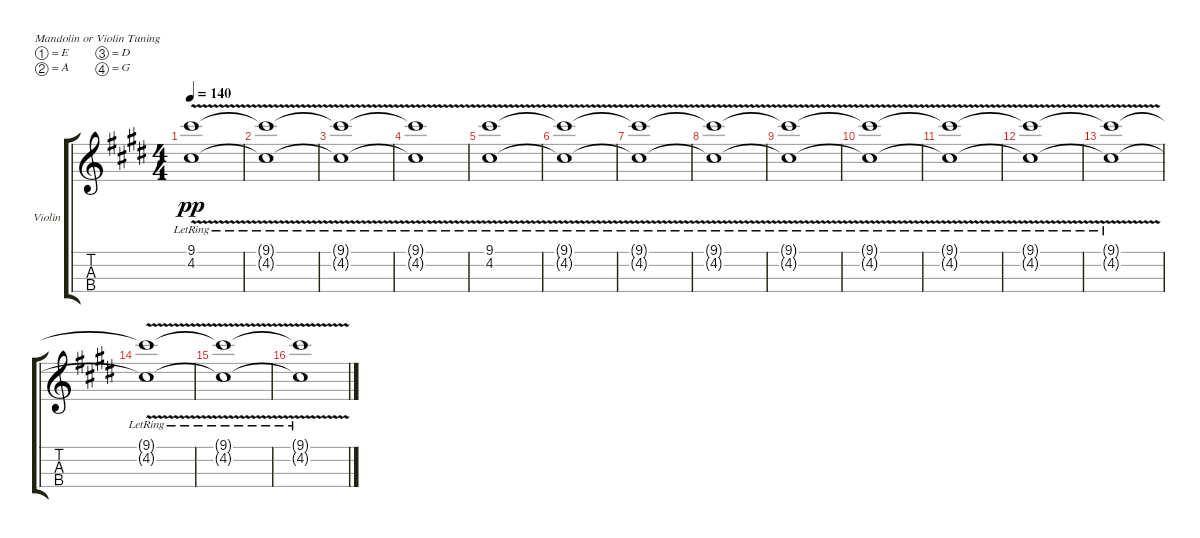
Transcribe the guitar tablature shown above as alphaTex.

\defaultSystemsLayout 4
\bracketExtendMode groupsimilarinstruments
\firstSystemTrackNameOrientation horizontal
\otherSystemsTrackNameOrientation horizontal
\track ("Violin" "Violin") {instrument violin}
\staff {score tabs}
\tuning (E5 A4 D4 G3)
\ts (4 4)
\tempo 140
\clef g2
\ks e
(4.2{v lr t} 9.1{v lr t}).1{dy pp} |
(4.2{v lr t} 9.1{v lr t}).1 |
(4.2{v lr t} 9.1{v lr t}).1 |
(4.2{v lr t} 9.1{v lr t}).1 |
(4.2{v lr} 9.1{v lr}).1 |
(4.2{v lr t} 9.1{v lr t}).1 |
(4.2{v lr t} 9.1{v lr t}).1 |
(4.2{v lr t} 9.1{v lr t}).1 |
(4.2{v lr t} 9.1{v lr t}).1 |
(4.2{v lr t} 9.1{v lr t}).1 |
(4.2{v lr t} 9.1{v lr t}).1 |
(4.2{v lr t} 9.1{v lr t}).1 |
(4.2{v lr t} 9.1{v lr t}).1 |
(4.2{v lr t} 9.1{v lr t}).1 |
(4.2{v lr t} 9.1{v lr t}).1 |
(4.2{v lr t} 9.1{v lr t}).1
